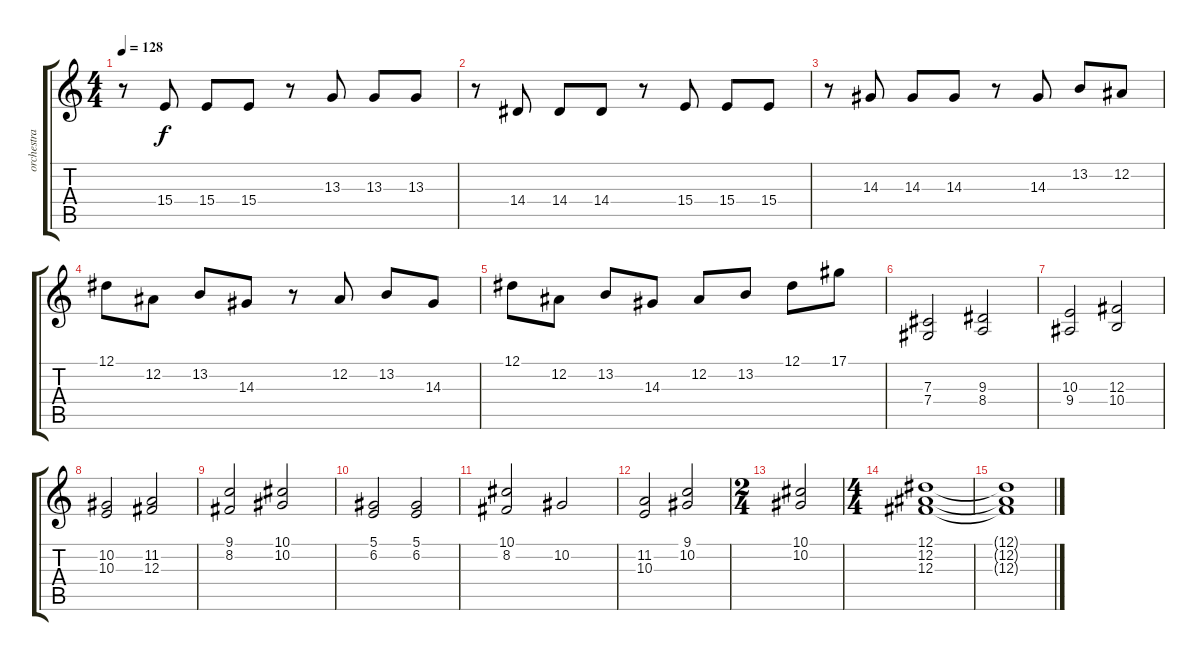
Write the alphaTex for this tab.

\track ("orchestra" "orchestra") {instrument stringensemble1}
\staff {score tabs}
\tuning (Eb4 Bb3 Gb3 Db3 Ab2 Eb2) {hide}
\ts (4 4)
\tempo 128
\clef g2
\ks c
r.8{dy f} 15.4.8 15.4.8 15.4.8 r.8 13.3.8 13.3.8 13.3.8 |
r.8 14.4.8 14.4.8 14.4.8 r.8 15.4.8 15.4.8 15.4.8 |
r.8 14.3.8 14.3.8 14.3.8 r.8 14.3.8 13.2.8 12.2.8 |
12.1.8 12.2.8 13.2.8 14.3.8 r.8 12.2.8 13.2.8 14.3.8 |
12.1.8 12.2.8 13.2.8 14.3.8 12.2.8 13.2.8 12.1.8 17.1.8 |
(7.3 7.4).2 (9.3 8.4).2 |
(10.3 9.4).2 (12.3 10.4).2 |
(10.2 10.3).2 (11.2 12.3).2 |
(9.1 8.2).2 (10.1 10.2).2 |
(5.1 6.2).2 (5.1 6.2).2 |
(10.1 8.2).2 10.2.2 |
(11.2 10.3).2 (9.1 10.2).2 |
\ts (2 4)
(10.1 10.2).2 |
\ts (4 4)
(12.1 12.2 12.3).1 |
(12.1{t} 12.2{t} 12.3{t}).1
